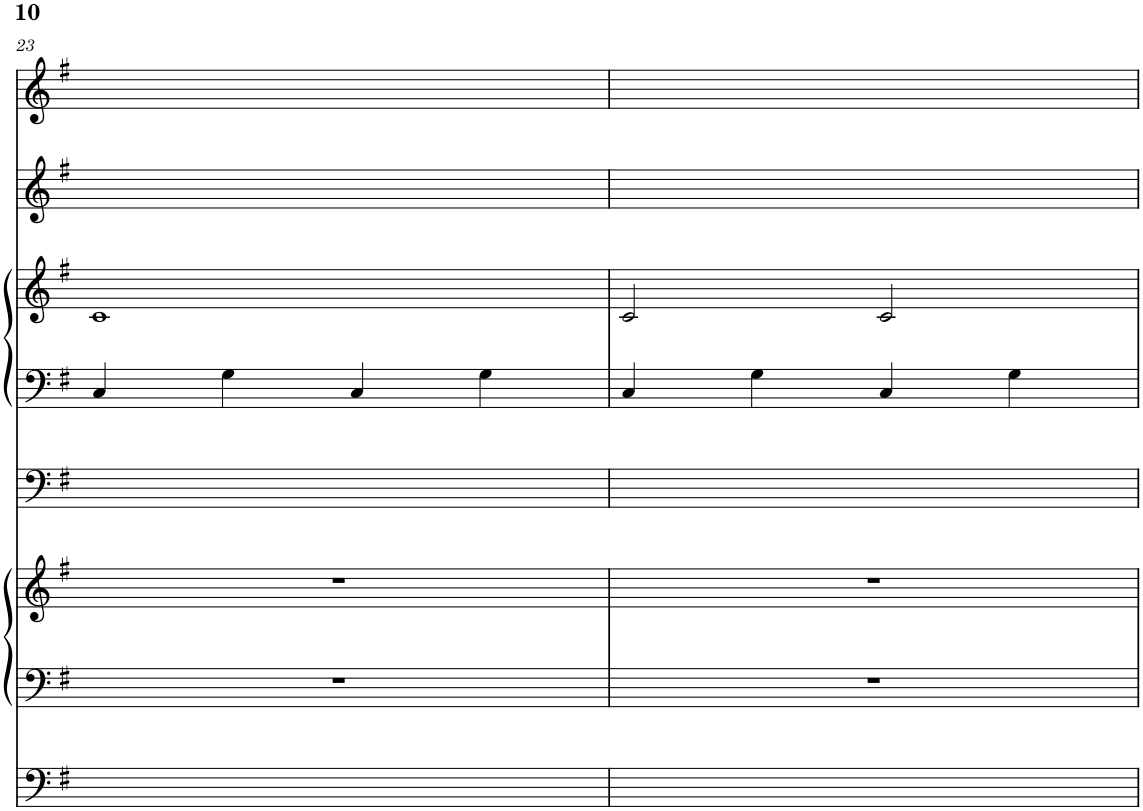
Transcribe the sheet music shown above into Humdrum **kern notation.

**kern	**kern	**kern	**kern	**kern	**kern	**kern	**kern
*part6	*part5	*part5	*part4	*part3	*part3	*part2	*part1
*staff8	*staff7	*staff6	*staff5	*staff4	*staff3	*staff2	*staff1
*I"Voice	*I"Piano	*	*I"Voice	*I"Piano	*	*I"Voice	*I"Voice
*I'V	*I'Pno	*	*I'V	*I'Pno	*	*I'V	*I'V
!!LO:PB:g=z
*clefF4	*clefF4	*clefG2	*clefF4	*clefF4	*clefG2	*clefG2	*clefG2
*k[f#]	*k[f#]	*k[f#]	*k[f#]	*k[f#]	*k[f#]	*k[f#]	*k[f#]
*M2/2	*	*	*M2/2	*M2/2	*M2/2	*M2/2	*M2/2
*met(c|)	*	*	*met(c|)	*met(c|)	*met(c|)	*met(c|)	*met(c|)
=23	=23	=23	=23	=23	=23	=23	=23
1ryy	1r	1r	1ryy	4C/	1c	1ryy	1ryy
.	.	.	.	4G\	.	.	.
.	.	.	.	4C/	.	.	.
.	.	.	.	4G\	.	.	.
=24	=24	=24	=24	=24	=24	=24	=24
1ryy	1r	1r	1ryy	4C/	2c/	1ryy	1ryy
.	.	.	.	4G\	.	.	.
.	.	.	.	4C/	2c/	.	.
.	.	.	.	4G\	.	.	.
=	=	=	=	=	=	=	=
*-	*-	*-	*-	*-	*-	*-	*-
